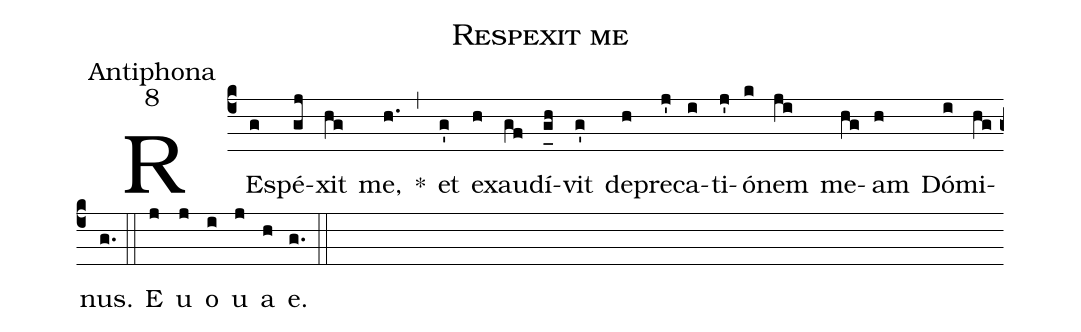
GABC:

name:Respexit me;
office-part:Antiphona;
mode:8;
%%
(c4) RE(g)spé(gj)xit(hg) me,(h.) *(,) et(g') ex(h)au(gf)dí(g_[uh:l]h)vit(g') de(h)pre(j')ca(i)ti(j')ó(k)nem(ji) me(hg)am(h) Dó(i)mi(hg)nus.(g.) (::) <eu>E(j) u(j) o(i) u(j) a(h) e.</eu>(g.) (::)
